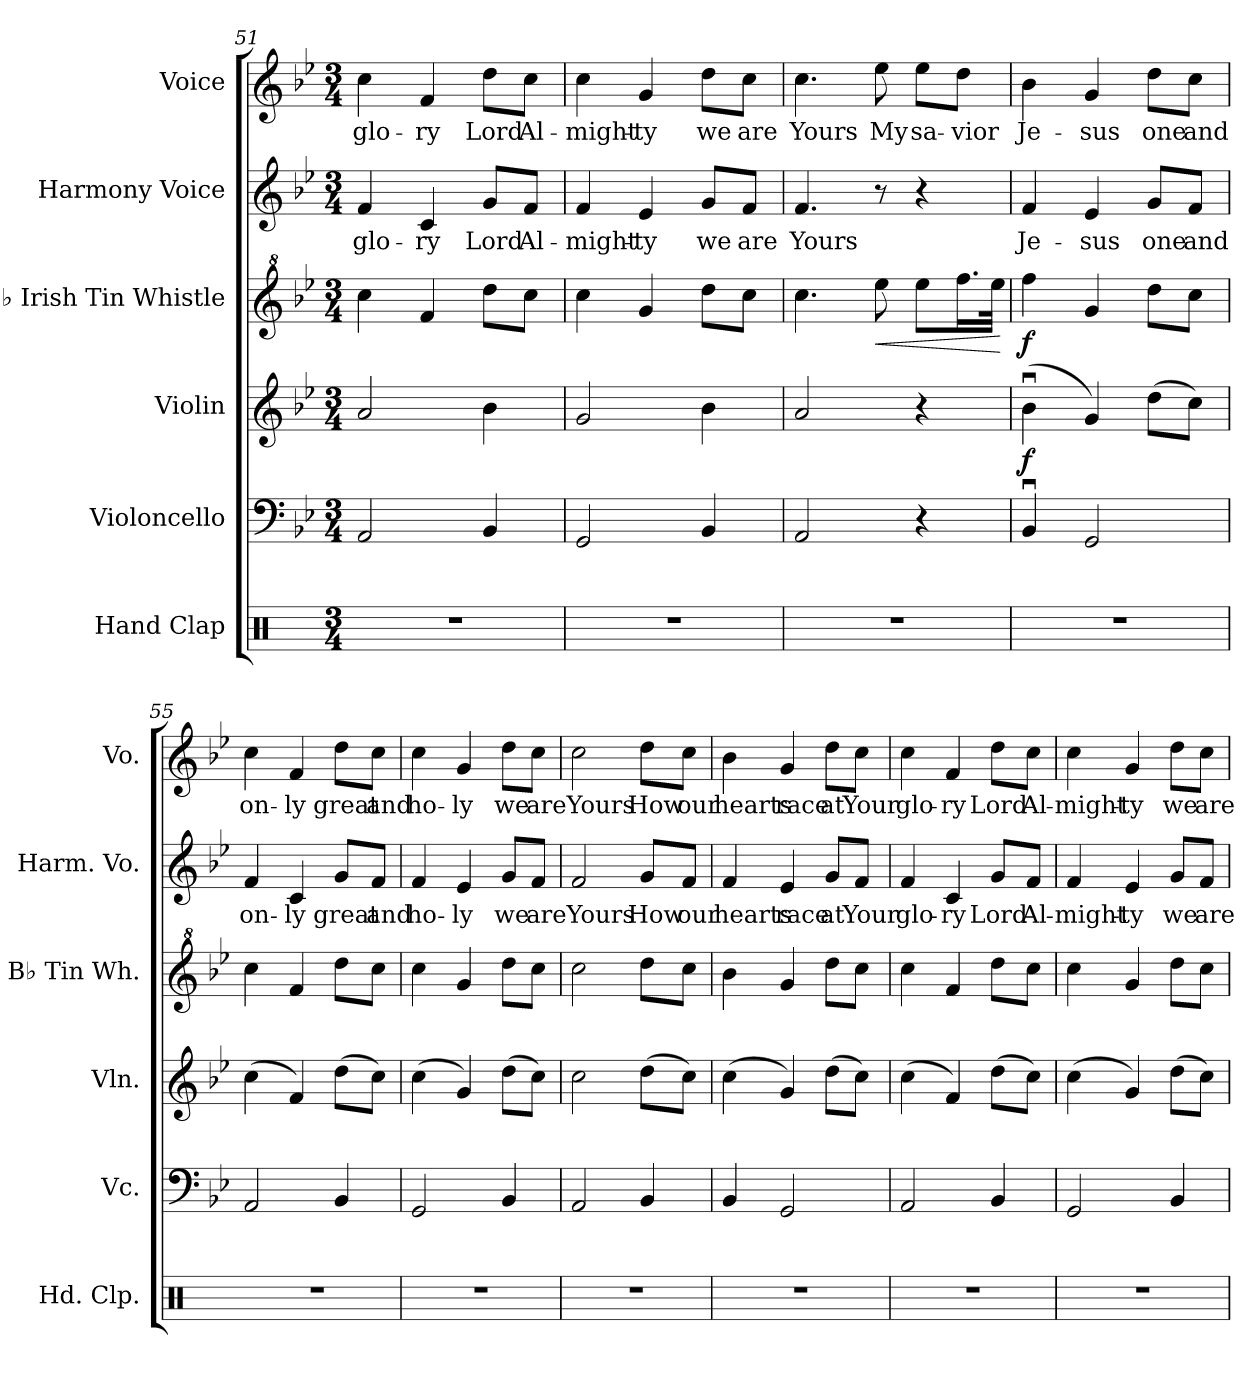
**kern	**kern	**kern	**dynam	**kern	**dynam	**kern	**text	**kern	**text
*part6	*part5	*part4	*part4	*part3	*part3	*part2	*part2	*part1	*part1
*staff6	*staff5	*staff4	*staff4	*staff3	*staff3	*staff2	*staff2	*staff1	*staff1
*I"Hand Clap	*I"Violoncello	*I"Violin	*	*I"B♭ Irish Tin Whistle	*	*I"Harmony Voice	*	*I"Voice	*
*I'Hd. Clp.	*I'Vc.	*I'Vln.	*	*I'B♭ Tin Wh.	*	*I'Harm. Vo.	*	*I'Vo.	*
*clefX	*clefF4	*clefG2	*	*clefG^2	*	*clefG2	*	*clefG2	*
*k[]	*k[b-e-]	*k[b-e-]	*	*k[b-e-]	*	*k[b-e-]	*	*k[b-e-]	*
*M3/4	*M3/4	*M3/4	*	*M3/4	*	*M3/4	*	*M3/4	*
=51	=51	=51	=51	=51	=51	=51	=51	=51	=51
!	!	!	!	!	!	!	!LO:LY:b	!	!LO:LY:b
2.r	2AA/	2a/	.	4ccc\	.	4f/	glo-	4cc\	glo-
!	!	!	!	!	!	!	!LO:LY:b	!	!LO:LY:b
.	.	.	.	4ff/	.	4c/	-ry	4f/	-ry
!	!	!	!	!	!	!	!LO:LY:b	!	!LO:LY:b
.	4BB-/	4b-\	.	8ddd\L	.	8g/L	Lord	8dd\L	Lord
!	!	!	!	!	!	!	!LO:LY:b	!	!LO:LY:b
.	.	.	.	8ccc\J	.	8f/J	Al-	8cc\J	Al-
=52	=52	=52	=52	=52	=52	=52	=52	=52	=52
!	!	!	!	!	!	!	!LO:LY:b	!	!LO:LY:b
2.r	2GG/	2g/	.	4ccc\	.	4f/	-might-	4cc\	-might-
!	!	!	!	!	!	!	!LO:LY:b	!	!LO:LY:b
.	.	.	.	4gg/	.	4e-/	-ty	4g/	-ty
!	!	!	!	!	!	!	!LO:LY:b	!	!LO:LY:b
.	4BB-/	4b-\	.	8ddd\L	.	8g/L	we	8dd\L	we
!	!	!	!	!	!	!	!LO:LY:b	!	!LO:LY:b
.	.	.	.	8ccc\J	.	8f/J	are	8cc\J	are
!!LO:LB:g=z
=53	=53	=53	=53	=53	=53	=53	=53	=53	=53
!	!	!	!	!	!	!	!LO:LY:b	!	!LO:LY:b
2.r	2AA/	2a/	.	4.ccc\	.	4.f/	Yours	4.cc\	Yours
!	!	!	!	!	!LO:HP:b	!	!	!	!LO:LY:b
.	.	.	.	8eee-\	<	8r	.	8ee-!\	My
!	!	!	!	!	!	!	!	!	!LO:LY:b
.	4r	4r	.	8eee-\L	.	4r	.	8ee-!\L	sa-
!	!	!	!	!	!	!	!	!	!LO:LY:b
.	.	.	.	16.fff\L	.	.	.	8dd!\J	-vior
.	.	.	.	32eee-\JJk	.	.	.	.	.
.	.	.	.	.	[	.	.	.	.
=54	=54	=54	=54	=54	=54	=54	=54	=54	=54
!	!	!	!LO:DY:b	!	!LO:DY:b	!	!LO:LY:b	!	!LO:LY:b
2.r	4BB-u/	(>4b-u\	f	4fff\	f	4f/	Je-	4b-\	Je-
!	!	!	!	!	!	!	!LO:LY:b	!	!LO:LY:b
.	2GG/	4g/)	.	4gg/	.	4e-/	-sus	4g/	-sus
!	!	!	!	!	!	!	!LO:LY:b	!	!LO:LY:b
.	.	(>8dd\L	.	8ddd\L	.	8g/L	one	8dd\L	one
!	!	!	!	!	!	!	!LO:LY:b	!	!LO:LY:b
.	.	8cc\J)	.	8ccc\J	.	8f/J	and	8cc\J	and
=55	=55	=55	=55	=55	=55	=55	=55	=55	=55
!	!	!	!	!	!	!	!LO:LY:b	!	!LO:LY:b
2.r	2AA/	(>4cc\	.	4ccc\	.	4f/	on-	4cc\	on-
!	!	!	!	!	!	!	!LO:LY:b	!	!LO:LY:b
.	.	4f/)	.	4ff/	.	4c/	-ly	4f/	-ly
!	!	!	!	!	!	!	!LO:LY:b	!	!LO:LY:b
.	4BB-/	(>8dd\L	.	8ddd\L	.	8g/L	great	8dd\L	great
!	!	!	!	!	!	!	!LO:LY:b	!	!LO:LY:b
.	.	8cc\J)	.	8ccc\J	.	8f/J	and	8cc\J	and
=56	=56	=56	=56	=56	=56	=56	=56	=56	=56
!	!	!	!	!	!	!	!LO:LY:b	!	!LO:LY:b
2.r	2GG/	(>4cc\	.	4ccc\	.	4f/	ho-	4cc\	ho-
!	!	!	!	!	!	!	!LO:LY:b	!	!LO:LY:b
.	.	4g/)	.	4gg/	.	4e-/	-ly	4g/	-ly
!	!	!	!	!	!	!	!LO:LY:b	!	!LO:LY:b
.	4BB-/	(>8dd\L	.	8ddd\L	.	8g/L	we	8dd\L	we
!	!	!	!	!	!	!	!LO:LY:b	!	!LO:LY:b
.	.	8cc\J)	.	8ccc\J	.	8f/J	are	8cc\J	are
!!LO:PB:g=z
=57	=57	=57	=57	=57	=57	=57	=57	=57	=57
!	!	!	!	!	!	!	!LO:LY:b	!	!LO:LY:b
2.r	2AA/	2cc\	.	2ccc\	.	2f/	Yours	2cc\	Yours
!	!	!	!	!	!	!	!LO:LY:b	!	!LO:LY:b
.	4BB-/	(>8dd\L	.	8ddd\L	.	8g/L	How	8dd\L	How
!	!	!	!	!	!	!	!LO:LY:b	!	!LO:LY:b
.	.	8cc\J)	.	8ccc\J	.	8f/J	our	8cc\J	our
=58	=58	=58	=58	=58	=58	=58	=58	=58	=58
!	!	!	!	!	!	!	!LO:LY:b	!	!LO:LY:b
2.r	4BB-/	(>4cc\	.	4bb-\	.	4f/	hearts	4b-\	hearts
!	!	!	!	!	!	!	!LO:LY:b	!	!LO:LY:b
.	2GG/	4g/)	.	4gg/	.	4e-/	race	4g/	race
!	!	!	!	!	!	!	!LO:LY:b	!	!LO:LY:b
.	.	(>8dd\L	.	8ddd\L	.	8g/L	at	8dd\L	at
!	!	!	!	!	!	!	!LO:LY:b	!	!LO:LY:b
.	.	8cc\J)	.	8ccc\J	.	8f/J	Your	8cc\J	Your
=59	=59	=59	=59	=59	=59	=59	=59	=59	=59
!	!	!	!	!	!	!	!LO:LY:b	!	!LO:LY:b
2.r	2AA/	(>4cc\	.	4ccc\	.	4f/	glo-	4cc\	glo-
!	!	!	!	!	!	!	!LO:LY:b	!	!LO:LY:b
.	.	4f/)	.	4ff/	.	4c/	-ry	4f/	-ry
!	!	!	!	!	!	!	!LO:LY:b	!	!LO:LY:b
.	4BB-/	(>8dd\L	.	8ddd\L	.	8g/L	Lord	8dd\L	Lord
!	!	!	!	!	!	!	!LO:LY:b	!	!LO:LY:b
.	.	8cc\J)	.	8ccc\J	.	8f/J	Al-	8cc\J	Al-
=60	=60	=60	=60	=60	=60	=60	=60	=60	=60
!	!	!	!	!	!	!	!LO:LY:b	!	!LO:LY:b
2.r	2GG/	(>4cc\	.	4ccc\	.	4f/	-might-	4cc\	-might-
!	!	!	!	!	!	!	!LO:LY:b	!	!LO:LY:b
.	.	4g/)	.	4gg/	.	4e-/	-ty	4g/	-ty
!	!	!	!	!	!	!	!LO:LY:b	!	!LO:LY:b
.	4BB-/	(>8dd\L	.	8ddd\L	.	8g/L	we	8dd\L	we
!	!	!	!	!	!	!	!LO:LY:b	!	!LO:LY:b
.	.	8cc\J)	.	8ccc\J	.	8f/J	are	8cc\J	are
=	=	=	=	=	=	=	=	=	=
*-	*-	*-	*-	*-	*-	*-	*-	*-	*-
